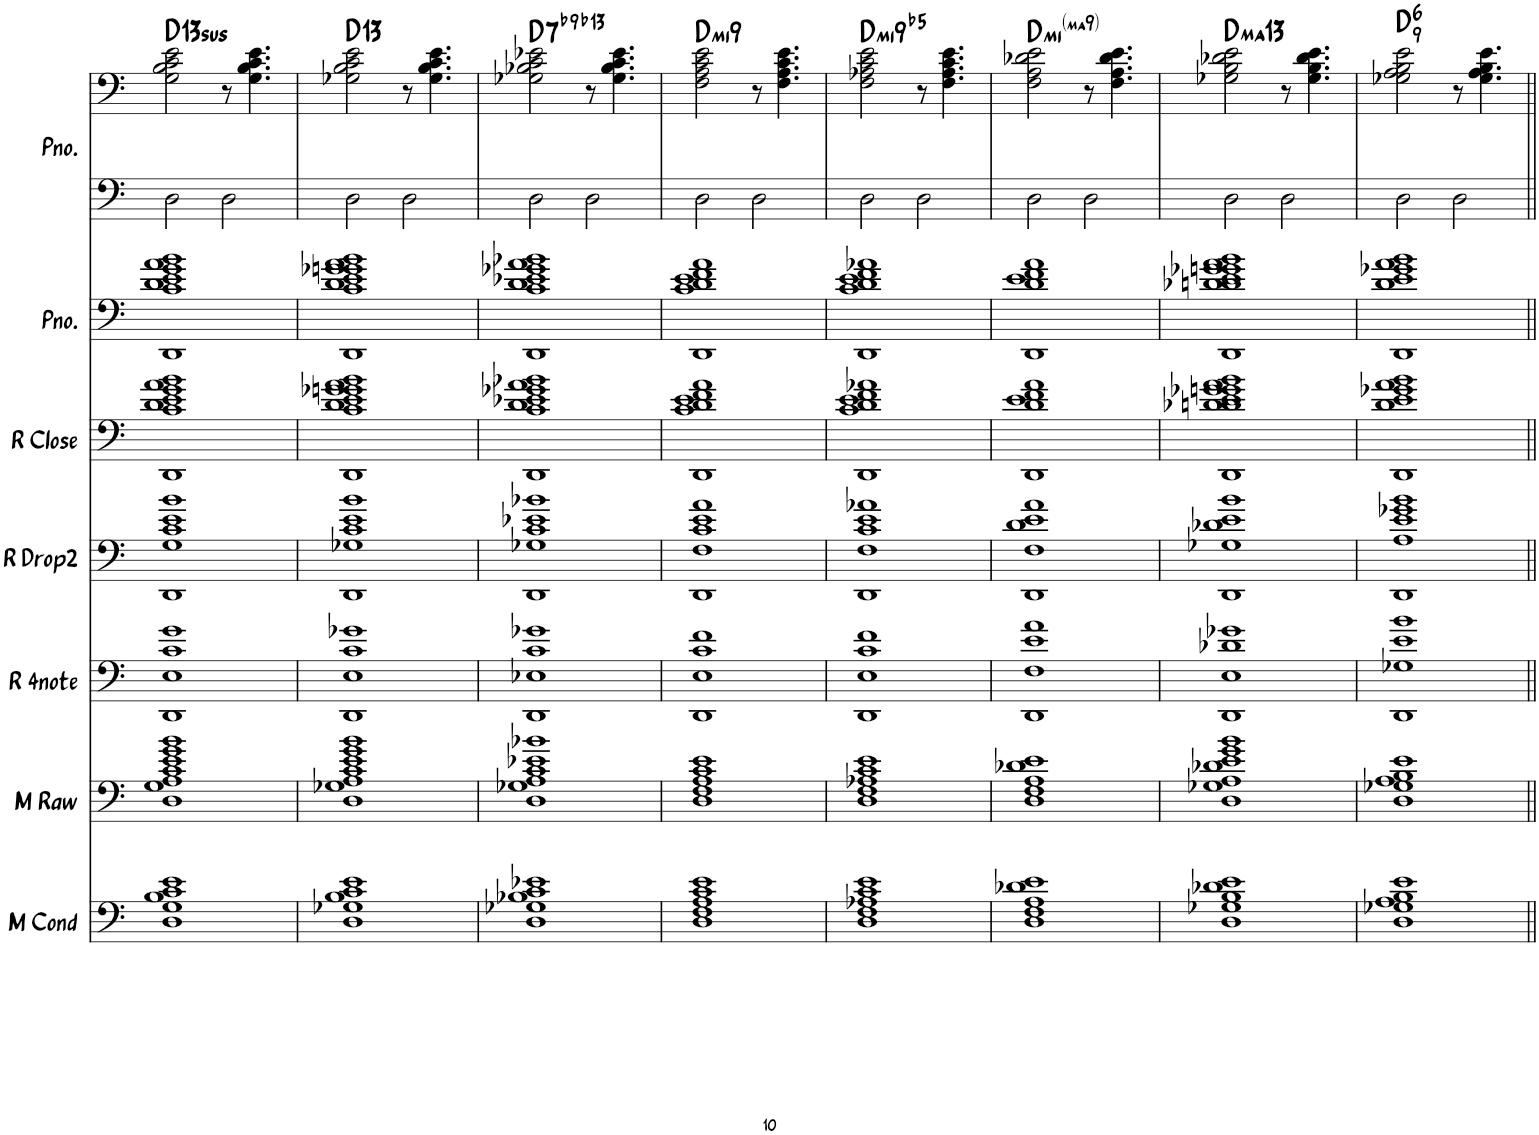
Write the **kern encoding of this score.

**kern	**kern	**kern	**kern	**kern	**kern	**kern	**kern	**harte
*part7	*part6	*part5	*part4	*part3	*part2	*part1	*part1	*part1
*staff8	*staff7	*staff6	*staff5	*staff4	*staff3	*staff2	*staff1	*
*I"Mark Condensed	*I"Mark Raw	*I"Realize 4note	*I"Realize Drop2	*I"Realize Close	*I"Realize Default	*I"Piano	*	*
*I'M Cond	*I'M Raw	*I'R 4note	*I'R Drop2	*I'R Close	*	*I'Pno.	*	*
!!LO:PB:g=z
*clefF4	*clefF4	*clefF4	*clefF4	*clefF4	*clefF4	*clefF4	*clefF4	*
*k[]	*k[]	*k[]	*k[]	*k[]	*k[]	*k[]	*k[]	*
*M4/4	*M4/4	*M4/4	*M4/4	*M4/4	*M4/4	*M4/4	*M4/4	*
=53	=53	=53	=53	=53	=53	=53	=53	=53
!	!	!	!	!	!	!	!	!LO:H:kt=13sus
1D 1G 1B 1c 1e	1D 1G 1A 1c 1e 1g 1b	1DD 1E 1c 1g	1DD 1G 1c 1e 1b	1DD 1c 1d 1e 1g 1a 1b	1DD 1c 1d 1e 1g 1a 1b	2D\	2G\ 2B\ 2c\ 2e\	D:sus4(7,9,11,13)
.	.	.	.	.	.	2D\	8r	.
.	.	.	.	.	.	.	4.G\ 4.B\ 4.c\ 4.e\	.
=54	=54	=54	=54	=54	=54	=54	=54	=54
!	!	!	!	!	!	!	!	!LO:H:kt=13
1D 1G-X 1B 1c 1e	1D 1G-X 1A 1c 1e 1g 1b	1DD 1E 1c 1g-X	1DD 1G-X 1c 1e 1b	1DD 1c 1d 1e 1g-X 1gn 1a 1b	1DD 1c 1d 1e 1g-X 1gn 1a 1b	2D\	2G-X\ 2B\ 2c\ 2e\	D:9(11,13)
.	.	.	.	.	.	2D\	8r	.
.	.	.	.	.	.	.	4.G-\ 4.B\ 4.c\ 4.e\	.
=55	=55	=55	=55	=55	=55	=55	=55	=55
!	!	!	!	!	!	!	!	!LO:H:kt=7
1D 1G-X 1B-X 1c 1e-X	1D 1G-X 1A 1c 1e-X 1b-X	1DD 1E-X 1c 1g-X	1DD 1G-X 1c 1e-X 1b-X	1DD 1c 1d 1e-X 1g-X 1a 1b-X	1DD 1c 1d 1e-X 1g-X 1a 1b-X	2D\	2G-X\ 2B-X\ 2c\ 2e-X\	D:7(b9,b13)
.	.	.	.	.	.	2D\	8r	.
.	.	.	.	.	.	.	4.G-\ 4.B-\ 4.c\ 4.e-\	.
=56	=56	=56	=56	=56	=56	=56	=56	=56
!	!	!	!	!	!	!	!	!LO:H:kt=mi9
1D 1F 1A 1c 1e	1D 1F 1A 1c 1e	1DD 1E 1c 1f	1DD 1F 1c 1e 1a	1DD 1c 1d 1e 1f 1a	1DD 1c 1d 1e 1f 1a	2D\	2F\ 2A\ 2c\ 2e\	D:min9
.	.	.	.	.	.	2D\	8r	.
.	.	.	.	.	.	.	4.F\ 4.A\ 4.c\ 4.e\	.
=57	=57	=57	=57	=57	=57	=57	=57	=57
!	!	!	!	!	!	!	!	!LO:H:kt=mi9
1D 1F 1A-X 1c 1e	1D 1F 1A-X 1c 1e	1DD 1E 1c 1f	1DD 1F 1c 1e 1a-X	1DD 1c 1d 1e 1f 1a-X	1DD 1c 1d 1e 1f 1a-X	2D\	2F\ 2A-X\ 2c\ 2e\	D:(b3,b5,b7,9)
.	.	.	.	.	.	2D\	8r	.
.	.	.	.	.	.	.	4.F\ 4.A-\ 4.c\ 4.e\	.
=58	=58	=58	=58	=58	=58	=58	=58	=58
!	!	!	!	!	!	!	!	!LO:H:kt=mima7
1D 1F 1A 1d-X 1e	1D 1F 1A 1d-X 1e	1DD 1F 1e 1a	1DD 1F 1d 1e 1a	1DD 1d 1e 1f 1a	1DD 1d 1e 1f 1a	2D\	2F\ 2A\ 2d-X\ 2e\	D:minmaj7(9)
.	.	.	.	.	.	2D\	8r	.
.	.	.	.	.	.	.	4.F\ 4.A\ 4.d-\ 4.e\	.
=59	=59	=59	=59	=59	=59	=59	=59	=59
!	!	!	!	!	!	!	!	!LO:H:kt=ma13
1D 1G-X 1B 1d-X 1e	1D 1G-X 1A 1d-X 1e 1g 1b	1DD 1E 1d-X 1g-X	1DD 1G-X 1d-X 1e 1b	1DD 1d-X 1dn 1e 1g-X 1gn 1a 1b	1DD 1d-X 1dn 1e 1g-X 1gn 1a 1b	2D\	2G-X\ 2B\ 2d-X\ 2e\	D:maj9(11,13)
.	.	.	.	.	.	2D\	8r	.
.	.	.	.	.	.	.	4.G-\ 4.B\ 4.d-\ 4.e\	.
=60	=60	=60	=60	=60	=60	=60	=60	=60
!	!	!	!	!	!	!	!	!LO:H:kt=6
1D 1G-X 1A 1B 1e	1D 1G-X 1A 1B 1e	1DD 1G-X 1e 1b	1DD 1A 1e 1g-X 1b	1DD 1d 1e 1g-X 1a 1b	1DD 1d 1e 1g-X 1a 1b	2D\	2G-X\ 2A\ 2B\ 2e\	D:maj6(9)
.	.	.	.	.	.	2D\	8r	.
.	.	.	.	.	.	.	4.G-\ 4.A\ 4.B\ 4.e\	.
=||	=||	=||	=||	=||	=||	=||	=||	=||
*-	*-	*-	*-	*-	*-	*-	*-	*-
